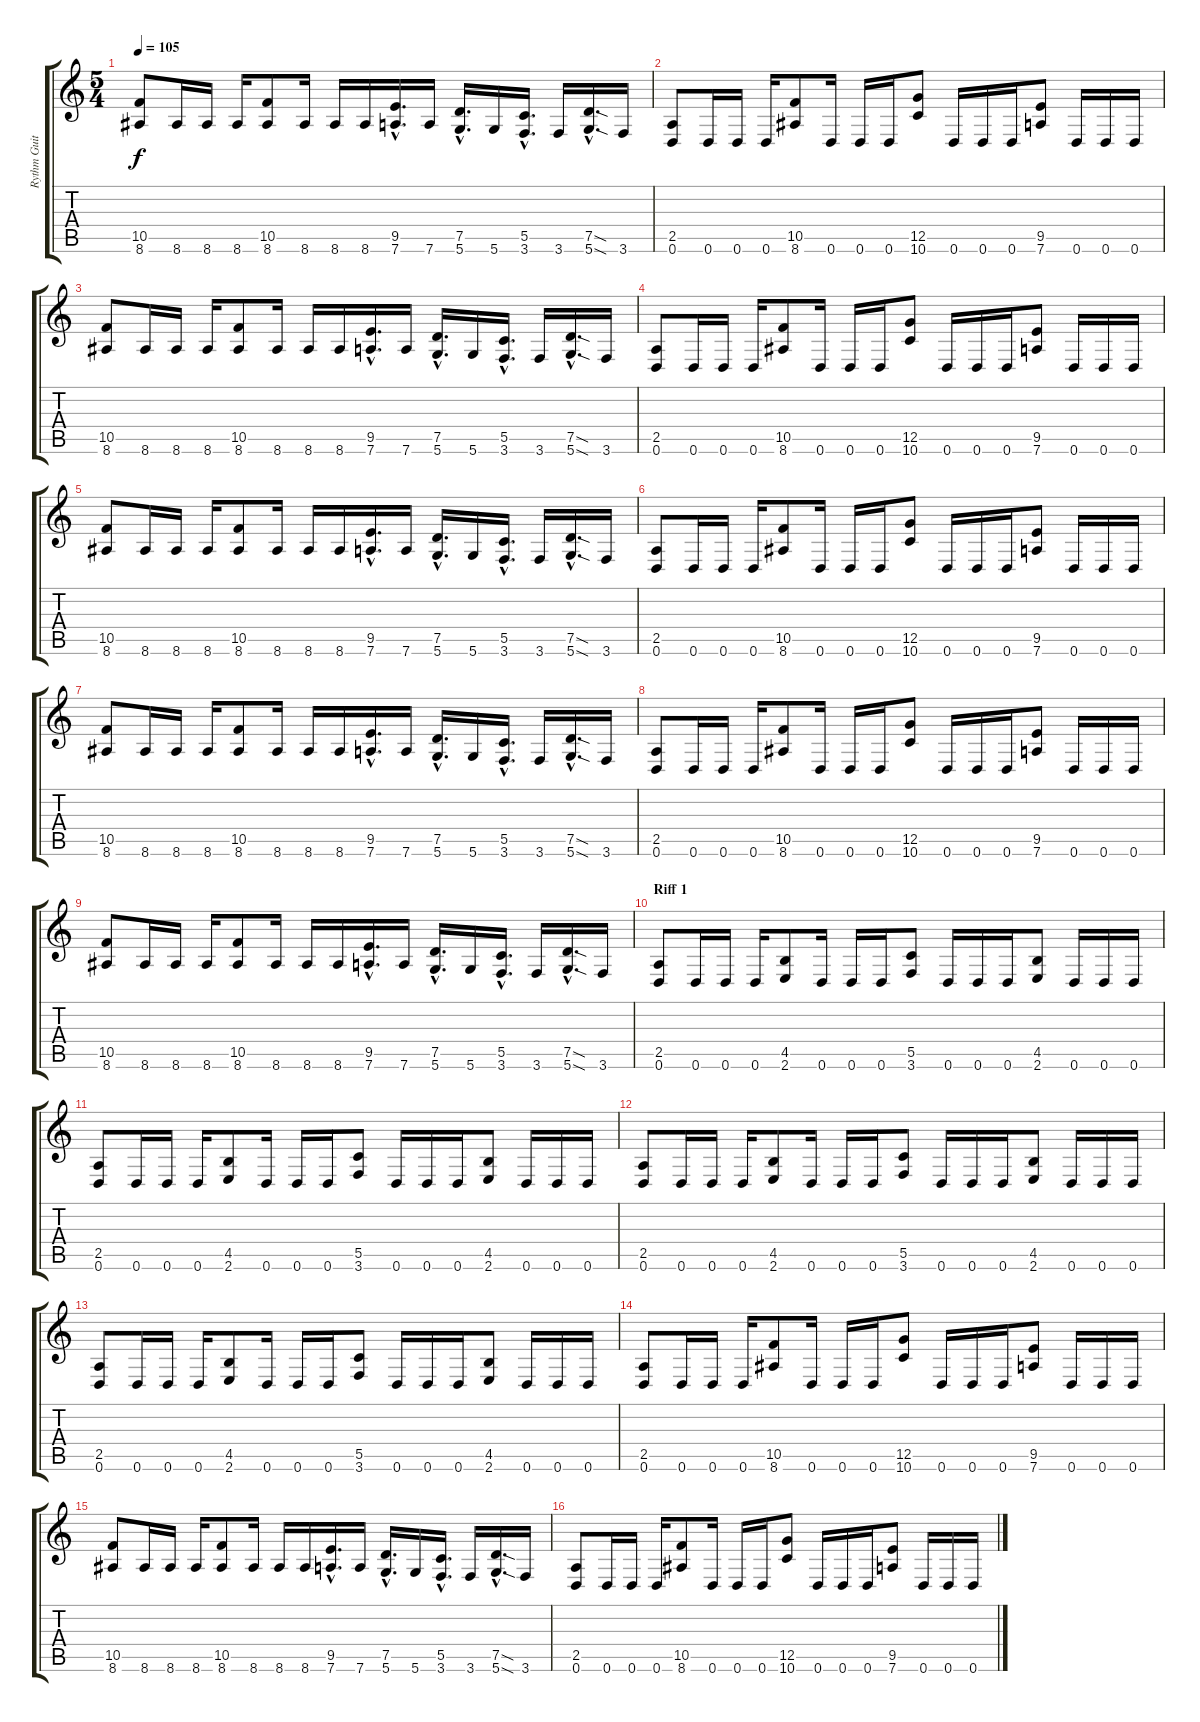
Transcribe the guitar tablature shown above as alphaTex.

\track ("Rythm Guitar" "Rythm Guit") {instrument distortionguitar}
\staff {score tabs}
\tuning (D4 A3 F3 C3 G2 D2) {hide}
\ts (5 4)
\tempo 105
\clef g2
\ks c
(10.5 8.6).8{dy f} 8.6.16 8.6.16 8.6.16 (10.5 8.6).8 8.6.16 8.6.16 8.6.16 (9.5{hac} 7.6{hac}).16{d} 7.6.16 (7.5{hac} 5.6{hac}).16{d} 5.6.16 (5.5{hac} 3.6{hac}).16{d} 3.6.16 (7.5{sod hac} 5.6{sod hac}).16{d} 3.6.16 |
(2.5 0.6).8 0.6.16 0.6.16 0.6.16 (10.5 8.6).8 0.6.16 0.6.16 0.6.16 (12.5 10.6).8 0.6.16 0.6.16 0.6.16 (9.5 7.6).8 0.6.16 0.6.16 0.6.16 |
(10.5 8.6).8 8.6.16 8.6.16 8.6.16 (10.5 8.6).8 8.6.16 8.6.16 8.6.16 (9.5{hac} 7.6{hac}).16{d} 7.6.16 (7.5{hac} 5.6{hac}).16{d} 5.6.16 (5.5{hac} 3.6{hac}).16{d} 3.6.16 (7.5{sod hac} 5.6{sod hac}).16{d} 3.6.16 |
(2.5 0.6).8 0.6.16 0.6.16 0.6.16 (10.5 8.6).8 0.6.16 0.6.16 0.6.16 (12.5 10.6).8 0.6.16 0.6.16 0.6.16 (9.5 7.6).8 0.6.16 0.6.16 0.6.16 |
(10.5 8.6).8 8.6.16 8.6.16 8.6.16 (10.5 8.6).8 8.6.16 8.6.16 8.6.16 (9.5{hac} 7.6{hac}).16{d} 7.6.16 (7.5{hac} 5.6{hac}).16{d} 5.6.16 (5.5{hac} 3.6{hac}).16{d} 3.6.16 (7.5{sod hac} 5.6{sod hac}).16{d} 3.6.16 |
(2.5 0.6).8 0.6.16 0.6.16 0.6.16 (10.5 8.6).8 0.6.16 0.6.16 0.6.16 (12.5 10.6).8 0.6.16 0.6.16 0.6.16 (9.5 7.6).8 0.6.16 0.6.16 0.6.16 |
(10.5 8.6).8 8.6.16 8.6.16 8.6.16 (10.5 8.6).8 8.6.16 8.6.16 8.6.16 (9.5{hac} 7.6{hac}).16{d} 7.6.16 (7.5{hac} 5.6{hac}).16{d} 5.6.16 (5.5{hac} 3.6{hac}).16{d} 3.6.16 (7.5{sod hac} 5.6{sod hac}).16{d} 3.6.16 |
(2.5 0.6).8 0.6.16 0.6.16 0.6.16 (10.5 8.6).8 0.6.16 0.6.16 0.6.16 (12.5 10.6).8 0.6.16 0.6.16 0.6.16 (9.5 7.6).8 0.6.16 0.6.16 0.6.16 |
(10.5 8.6).8 8.6.16 8.6.16 8.6.16 (10.5 8.6).8 8.6.16 8.6.16 8.6.16 (9.5{hac} 7.6{hac}).16{d} 7.6.16 (7.5{hac} 5.6{hac}).16{d} 5.6.16 (5.5{hac} 3.6{hac}).16{d} 3.6.16 (7.5{sod hac} 5.6{sod hac}).16{d} 3.6.16 |
\section ("" "Riff 1")
(2.5 0.6).8 0.6.16 0.6.16 0.6.16 (4.5 2.6).8 0.6.16 0.6.16 0.6.16 (5.5 3.6).8 0.6.16 0.6.16 0.6.16 (4.5 2.6).8 0.6.16 0.6.16 0.6.16 |
(2.5 0.6).8 0.6.16 0.6.16 0.6.16 (4.5 2.6).8 0.6.16 0.6.16 0.6.16 (5.5 3.6).8 0.6.16 0.6.16 0.6.16 (4.5 2.6).8 0.6.16 0.6.16 0.6.16 |
(2.5 0.6).8 0.6.16 0.6.16 0.6.16 (4.5 2.6).8 0.6.16 0.6.16 0.6.16 (5.5 3.6).8 0.6.16 0.6.16 0.6.16 (4.5 2.6).8 0.6.16 0.6.16 0.6.16 |
(2.5 0.6).8 0.6.16 0.6.16 0.6.16 (4.5 2.6).8 0.6.16 0.6.16 0.6.16 (5.5 3.6).8 0.6.16 0.6.16 0.6.16 (4.5 2.6).8 0.6.16 0.6.16 0.6.16 |
(2.5 0.6).8 0.6.16 0.6.16 0.6.16 (10.5 8.6).8 0.6.16 0.6.16 0.6.16 (12.5 10.6).8 0.6.16 0.6.16 0.6.16 (9.5 7.6).8 0.6.16 0.6.16 0.6.16 |
(10.5 8.6).8 8.6.16 8.6.16 8.6.16 (10.5 8.6).8 8.6.16 8.6.16 8.6.16 (9.5{hac} 7.6{hac}).16{d} 7.6.16 (7.5{hac} 5.6{hac}).16{d} 5.6.16 (5.5{hac} 3.6{hac}).16{d} 3.6.16 (7.5{sod hac} 5.6{sod hac}).16{d} 3.6.16 |
(2.5 0.6).8 0.6.16 0.6.16 0.6.16 (10.5 8.6).8 0.6.16 0.6.16 0.6.16 (12.5 10.6).8 0.6.16 0.6.16 0.6.16 (9.5 7.6).8 0.6.16 0.6.16 0.6.16
